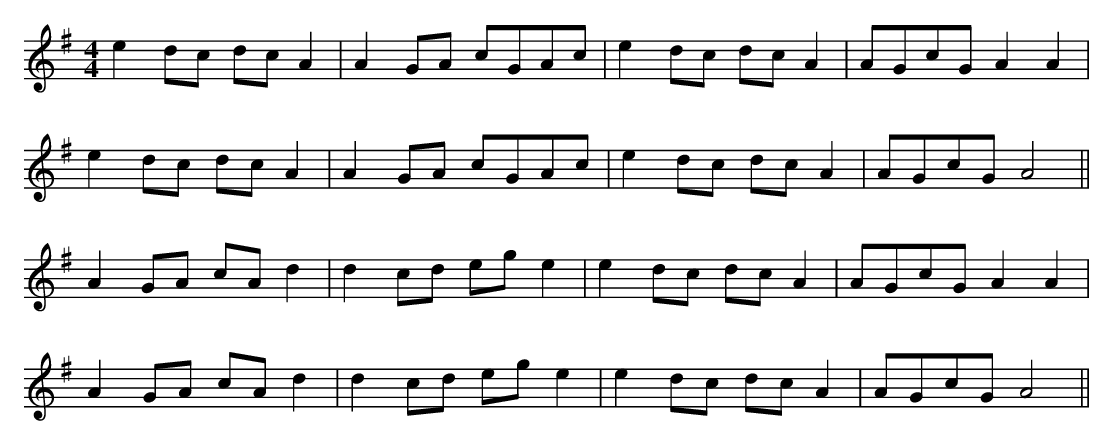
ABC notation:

X:1
M:4/4
K:Ador
e2 dc dc A2|A2 GA cGAc|e2 dc dc A2|AGcG A2 A2|
e2 dc dc A2|A2 GA cGAc|e2 dc dc A2|AGcG A4||
A2 GA cA d2|d2 cd eg e2|e2 dc dc A2|AGcG A2 A2|
A2 GA cA d2|d2 cd eg e2|e2 dc dc A2|AGcG A4||
